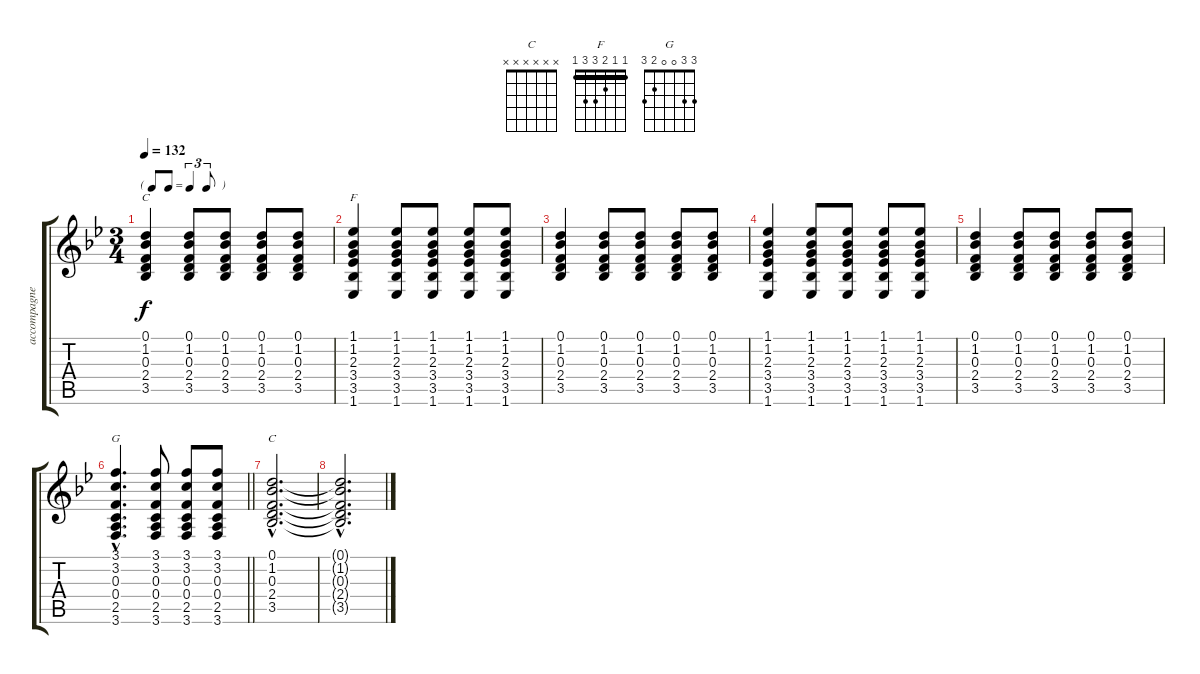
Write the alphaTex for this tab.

\track ("accompagnement" "accompagne") {instrument acousticguitarnylon}
\staff {score tabs}
\tuning (D4 A3 F3 C3 G2 D2) {hide}
\chord ("C" 0 1 0 2 3 x)
\chord ("F" 1 1 2 3 3 1) {barre 1}
\chord ("G" 3 3 0 0 2 3)
\chord ("C" x x x x x x)
\ts (3 4)
\tf triplet8th
\tempo 132
\clef g2
\ks bb
(0.1 1.2 0.3 2.4 3.5).4{ch "C" dy f} (0.1 1.2 0.3 2.4 3.5).8 (0.1 1.2 0.3 2.4 3.5).8 (0.1 1.2 0.3 2.4 3.5).8 (0.1 1.2 0.3 2.4 3.5).8 |
(1.1 1.2 2.3 3.4 3.5 1.6).4{ch "F"} (1.1 1.2 2.3 3.4 3.5 1.6).8 (1.1 1.2 2.3 3.4 3.5 1.6).8 (1.1 1.2 2.3 3.4 3.5 1.6).8 (1.1 1.2 2.3 3.4 3.5 1.6).8 |
(0.1 1.2 0.3 2.4 3.5).4 (0.1 1.2 0.3 2.4 3.5).8 (0.1 1.2 0.3 2.4 3.5).8 (0.1 1.2 0.3 2.4 3.5).8 (0.1 1.2 0.3 2.4 3.5).8 |
(1.1 1.2 2.3 3.4 3.5 1.6).4 (1.1 1.2 2.3 3.4 3.5 1.6).8 (1.1 1.2 2.3 3.4 3.5 1.6).8 (1.1 1.2 2.3 3.4 3.5 1.6).8 (1.1 1.2 2.3 3.4 3.5 1.6).8 |
(0.1 1.2 0.3 2.4 3.5).4 (0.1 1.2 0.3 2.4 3.5).8 (0.1 1.2 0.3 2.4 3.5).8 (0.1 1.2 0.3 2.4 3.5).8 (0.1 1.2 0.3 2.4 3.5).8 |
\barLineRight lightlight
(3.1{hac} 3.2{hac} 0.3{hac} 0.4{hac} 2.5{hac} 3.6{hac}).4{d ch "G"} (3.1 3.2 0.3 0.4 2.5 3.6).8 (3.1 3.2 0.3 0.4 2.5 3.6).8 (3.1 3.2 0.3 0.4 2.5 3.6).8 |
(0.1{hac} 1.2{hac} 0.3{hac} 2.4{hac} 3.5{hac}).2{d ch "C"} |
(0.1{hac t} 1.2{hac t} 0.3{hac t} 2.4{hac t} 3.5{hac t}).2{d}
